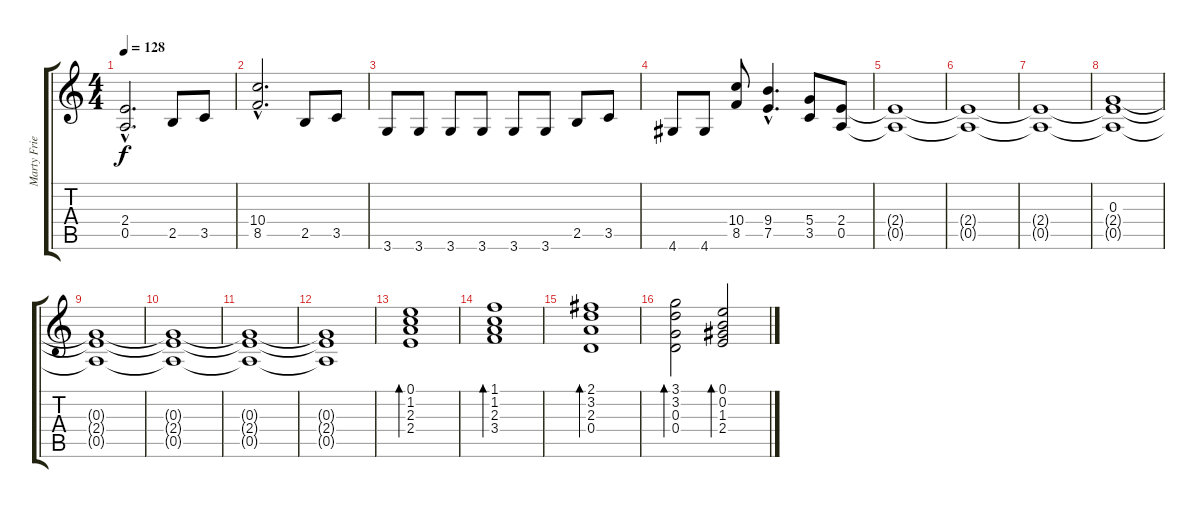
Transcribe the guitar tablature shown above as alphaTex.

\track ("Marty Friedman" "Marty Frie") {instrument distortionguitar}
\staff {score tabs}
\tuning (E4 B3 G3 D3 A2 E2) {hide}
\ts (4 4)
\tempo 128
\clef g2
\ks c
(2.4{hac} 0.5{hac}).2{d dy f instrument distortionguitar} 2.5.8 3.5.8 |
(10.4{hac} 8.5{hac}).2{d} 2.5.8 3.5.8 |
3.6.8 3.6.8 3.6.8 3.6.8 3.6.8 3.6.8 2.5.8 3.5.8 |
4.6.8 4.6.8 (10.4 8.5).8 (9.4{hac} 7.5{hac}).4{d} (5.4 3.5).8 (2.4 0.5).8 |
(2.4{t} 0.5{t}).1 |
(2.4{t} 0.5{t}).1 |
(2.4{t} 0.5{t}).1 |
(0.3 2.4{t} 0.5{t}).1 |
(0.3{t} 2.4{t} 0.5{t}).1 |
(0.3{t} 2.4{t} 0.5{t}).1 |
(0.3{t} 2.4{t} 0.5{t}).1 |
(0.3{t} 2.4{t} 0.5{t}).1 |
(0.1 1.2 2.3 2.4).1{bd 240 instrument electricguitarclean} |
(1.1 1.2 2.3 3.4).1{bd 240} |
(2.1 3.2 2.3 0.4).1{bd 240} |
(3.1 3.2 0.3 0.4).2{bd 240} (0.1 0.2 1.3 2.4).2{bd 240}
